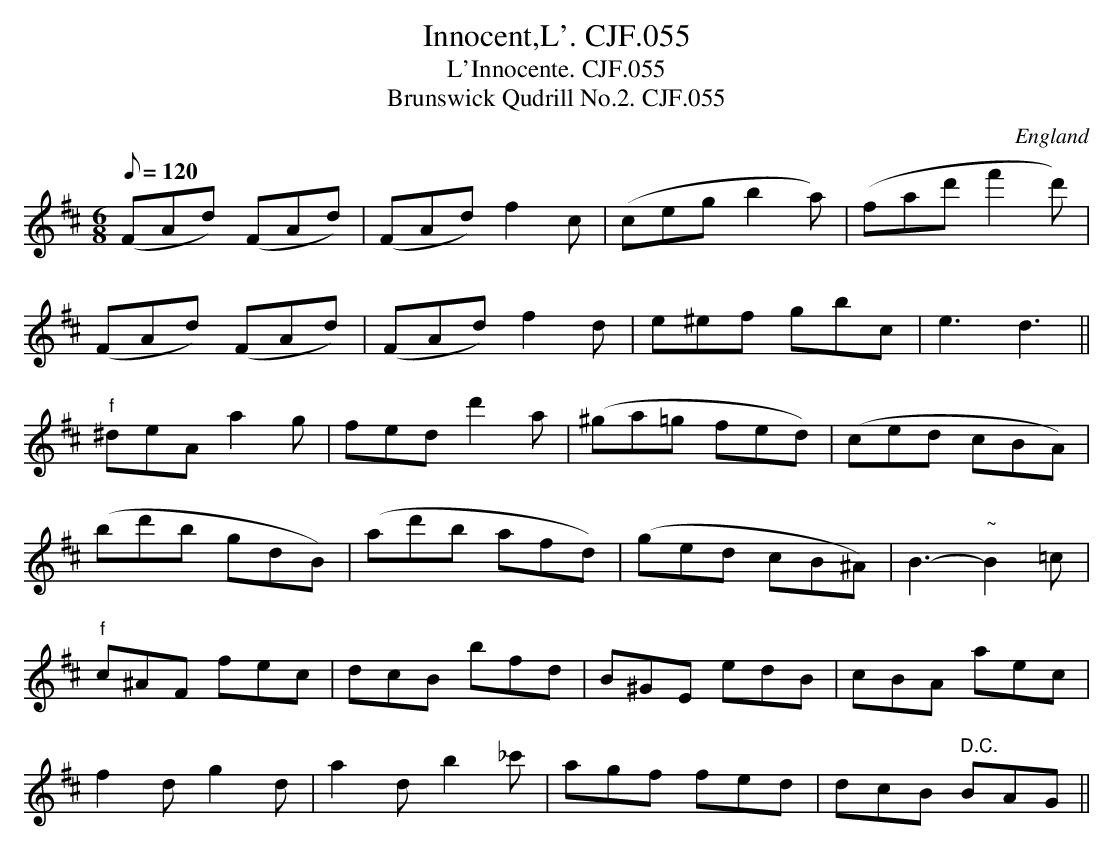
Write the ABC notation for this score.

X:1
T:Innocent,L'. CJF.055
T:L'Innocente. CJF.055
T:Brunswick Qudrill No.2. CJF.055
M:6/8
L:1/8
Q:120
O:England
K:D
(FAd) (FAd)|(FAd)f2c|(cegb2a)|(fad'f'2d')|!\
(FAd) (FAd)|(FAd)f2d|e^ef gbc|e3d3h||!
"f"^deAa2g|fedd'2a|(^ga=g fed)|(ced cBA)|!\
(bd'b gdB)|(ad'b afd)|(ged cB^A)|
B3-"~"B2=c|!"f"c^AF fec|dcB bfd|\
B^GE edB|cBA aec|!f2dg2d|a2db2_c'|agf
fed|dcB " D.C."BAG||
